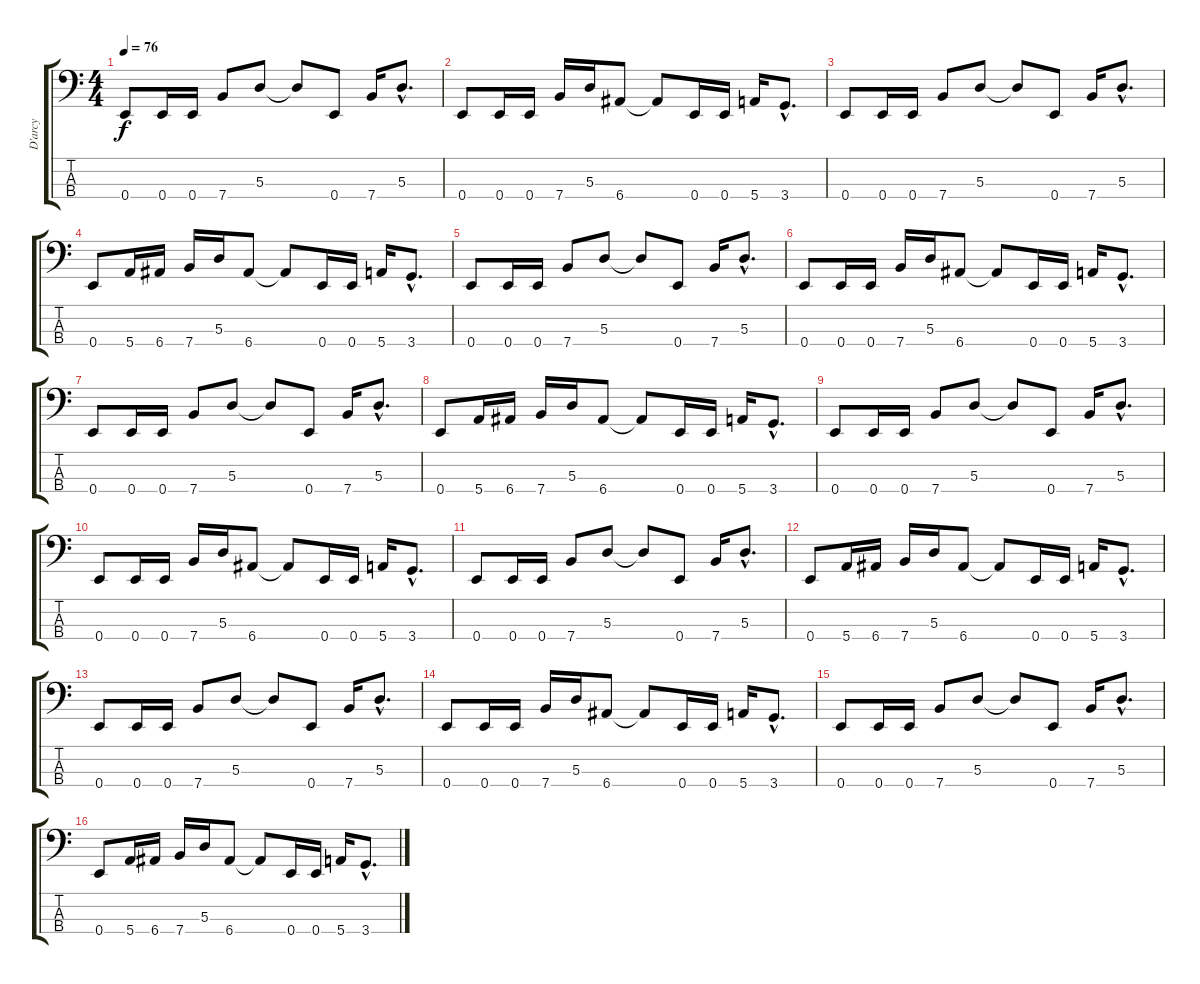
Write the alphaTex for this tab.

\track ("D'arcy" "D'arcy") {instrument electricbassfinger}
\staff {score tabs}
\tuning (G2 D2 A1 E1) {hide}
\ts (4 4)
\tempo 76
\clef f4
\ks c
0.4.8{dy f instrument electricbassfinger} 0.4.16 0.4.16 7.4.8 5.3.8 5.3{t}.8 0.4.8 7.4.16 5.3{hac}.8{d} |
0.4.8 0.4.16 0.4.16 7.4.16 5.3.16 6.4.8 6.4{t}.8 0.4.16 0.4.16 5.4.16 3.4{hac}.8{d} |
0.4.8 0.4.16 0.4.16 7.4.8 5.3.8 5.3{t}.8 0.4.8 7.4.16 5.3{hac}.8{d} |
0.4.8 5.4.16 6.4.16 7.4.16 5.3.16 6.4.8 6.4{t}.8 0.4.16 0.4.16 5.4.16 3.4{hac}.8{d} |
0.4.8 0.4.16 0.4.16 7.4.8 5.3.8 5.3{t}.8 0.4.8 7.4.16 5.3{hac}.8{d} |
0.4.8 0.4.16 0.4.16 7.4.16 5.3.16 6.4.8 6.4{t}.8 0.4.16 0.4.16 5.4.16 3.4{hac}.8{d} |
0.4.8 0.4.16 0.4.16 7.4.8 5.3.8 5.3{t}.8 0.4.8 7.4.16 5.3{hac}.8{d} |
0.4.8 5.4.16 6.4.16 7.4.16 5.3.16 6.4.8 6.4{t}.8 0.4.16 0.4.16 5.4.16 3.4{hac}.8{d} |
0.4.8 0.4.16 0.4.16 7.4.8 5.3.8 5.3{t}.8 0.4.8 7.4.16 5.3{hac}.8{d} |
0.4.8 0.4.16 0.4.16 7.4.16 5.3.16 6.4.8 6.4{t}.8 0.4.16 0.4.16 5.4.16 3.4{hac}.8{d} |
0.4.8 0.4.16 0.4.16 7.4.8 5.3.8 5.3{t}.8 0.4.8 7.4.16 5.3{hac}.8{d} |
0.4.8 5.4.16 6.4.16 7.4.16 5.3.16 6.4.8 6.4{t}.8 0.4.16 0.4.16 5.4.16 3.4{hac}.8{d} |
0.4.8 0.4.16 0.4.16 7.4.8 5.3.8 5.3{t}.8 0.4.8 7.4.16 5.3{hac}.8{d} |
0.4.8 0.4.16 0.4.16 7.4.16 5.3.16 6.4.8 6.4{t}.8 0.4.16 0.4.16 5.4.16 3.4{hac}.8{d} |
0.4.8 0.4.16 0.4.16 7.4.8 5.3.8 5.3{t}.8 0.4.8 7.4.16 5.3{hac}.8{d} |
0.4.8 5.4.16 6.4.16 7.4.16 5.3.16 6.4.8 6.4{t}.8 0.4.16 0.4.16 5.4.16 3.4{hac}.8{d}
